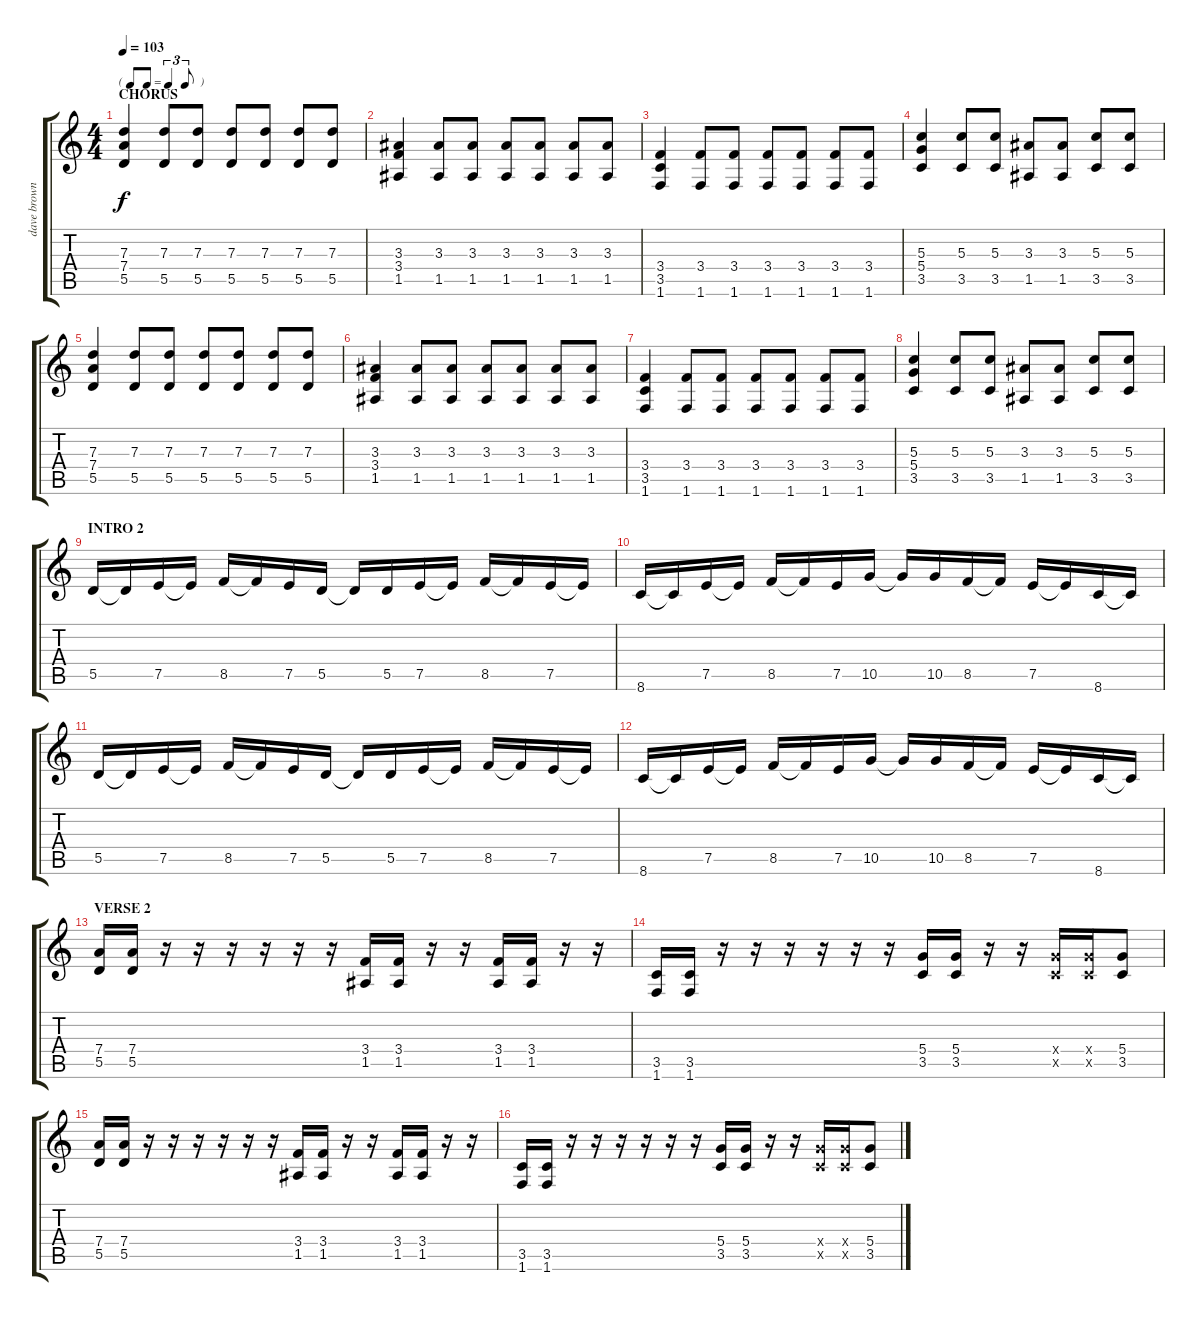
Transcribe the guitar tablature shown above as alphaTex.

\track ("dave brown sound" "dave brown") {instrument distortionguitar}
\staff {score tabs}
\tuning (E4 B3 G3 D3 A2 E2) {hide}
\ts (4 4)
\tf triplet8th
\section ("" "CHORUS")
\tempo 103
\clef g2
\ks c
(7.3 7.4 5.5).4{dy f} (7.3 5.5).8 (7.3 5.5).8 (7.3 5.5).8 (7.3 5.5).8 (7.3 5.5).8 (7.3 5.5).8 |
(3.3 3.4 1.5).4 (3.3 1.5).8 (3.3 1.5).8 (3.3 1.5).8 (3.3 1.5).8 (3.3 1.5).8 (3.3 1.5).8 |
(3.4 3.5 1.6).4 (3.4 1.6).8 (3.4 1.6).8 (3.4 1.6).8 (3.4 1.6).8 (3.4 1.6).8 (3.4 1.6).8 |
(5.3 5.4 3.5).4 (5.3 3.5).8 (5.3 3.5).8 (3.3 1.5).8 (3.3 1.5).8 (5.3 3.5).8 (5.3 3.5).8 |
(7.3 7.4 5.5).4 (7.3 5.5).8 (7.3 5.5).8 (7.3 5.5).8 (7.3 5.5).8 (7.3 5.5).8 (7.3 5.5).8 |
(3.3 3.4 1.5).4 (3.3 1.5).8 (3.3 1.5).8 (3.3 1.5).8 (3.3 1.5).8 (3.3 1.5).8 (3.3 1.5).8 |
(3.4 3.5 1.6).4 (3.4 1.6).8 (3.4 1.6).8 (3.4 1.6).8 (3.4 1.6).8 (3.4 1.6).8 (3.4 1.6).8 |
(5.3 5.4 3.5).4 (5.3 3.5).8 (5.3 3.5).8 (3.3 1.5).8 (3.3 1.5).8 (5.3 3.5).8 (5.3 3.5).8 |
\section ("" "INTRO 2")
5.5.16 5.5{t}.16 7.5.16 7.5{t}.16 8.5.16 8.5{t}.16 7.5.16 5.5.16 5.5{t}.16 5.5.16 7.5.16 7.5{t}.16 8.5.16 8.5{t}.16 7.5.16 7.5{t}.16 |
8.6.16 8.6{t}.16 7.5.16 7.5{t}.16 8.5.16 8.5{t}.16 7.5.16 10.5.16 10.5{t}.16 10.5.16 8.5.16 8.5{t}.16 7.5.16 7.5{t}.16 8.6.16 8.6{t}.16 |
5.5.16 5.5{t}.16 7.5.16 7.5{t}.16 8.5.16 8.5{t}.16 7.5.16 5.5.16 5.5{t}.16 5.5.16 7.5.16 7.5{t}.16 8.5.16 8.5{t}.16 7.5.16 7.5{t}.16 |
8.6.16 8.6{t}.16 7.5.16 7.5{t}.16 8.5.16 8.5{t}.16 7.5.16 10.5.16 10.5{t}.16 10.5.16 8.5.16 8.5{t}.16 7.5.16 7.5{t}.16 8.6.16 8.6{t}.16 |
\section ("" "VERSE 2")
(7.4 5.5).16 (7.4 5.5).16 r.16 r.16 r.16 r.16 r.16 r.16 (3.4 1.5).16 (3.4 1.5).16 r.16 r.16 (3.4 1.5).16 (3.4 1.5).16 r.16 r.16 |
(3.5 1.6).16 (3.5 1.6).16 r.16 r.16 r.16 r.16 r.16 r.16 (5.4 3.5).16 (5.4 3.5).16 r.16 r.16 (5.4{x} 3.5{x}).16{instrument electricguitarmuted} (5.4{x} 3.5{x}).16 (5.4 3.5).8{instrument distortionguitar} |
(7.4 5.5).16 (7.4 5.5).16 r.16 r.16 r.16 r.16 r.16 r.16 (3.4 1.5).16 (3.4 1.5).16 r.16 r.16 (3.4 1.5).16 (3.4 1.5).16 r.16 r.16 |
(3.5 1.6).16 (3.5 1.6).16 r.16 r.16 r.16 r.16 r.16 r.16 (5.4 3.5).16 (5.4 3.5).16 r.16 r.16 (5.4{x} 3.5{x}).16{instrument electricguitarmuted} (5.4{x} 3.5{x}).16 (5.4 3.5).8{instrument distortionguitar}
